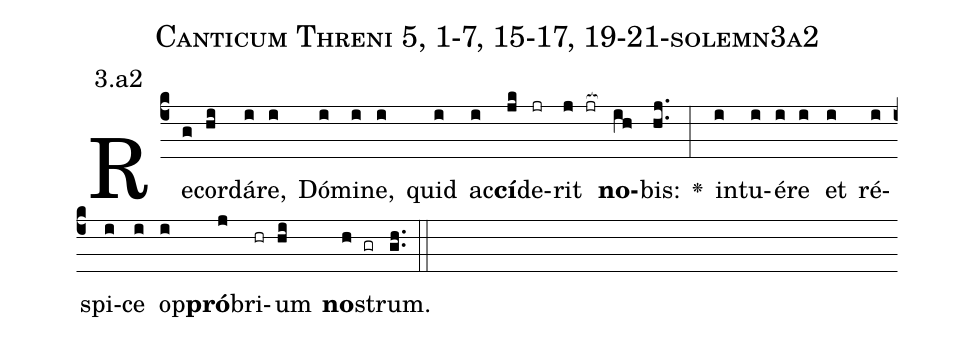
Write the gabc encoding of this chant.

name: Canticum Threni 5, 1-7, 15-17, 19-21-solemn3a2;
annotation: 3.a2;
%%
(c4)Re(g)cor(hi)dá(i)re,(i) Dó(i)mi(i)ne,(i) quid(i) ac(i)<b>cí</b>(jk)de(jr)rit(j jr[ocb:1{]) <b>no</b>(ih[ocb:0}])bis:(hj..) <v>\greheightstar</v>(:) in(i)tu(i)é(i)re(i) et(i) ré(i)spi(i)ce(i) op(i)<b>pró</b>(j)bri(hr)um(hi) <b>no</b>(h gr)strum.(gh..) (::)


%E(i) u(i) o(j) u(hi) a(h) e.(gh..) (::)
